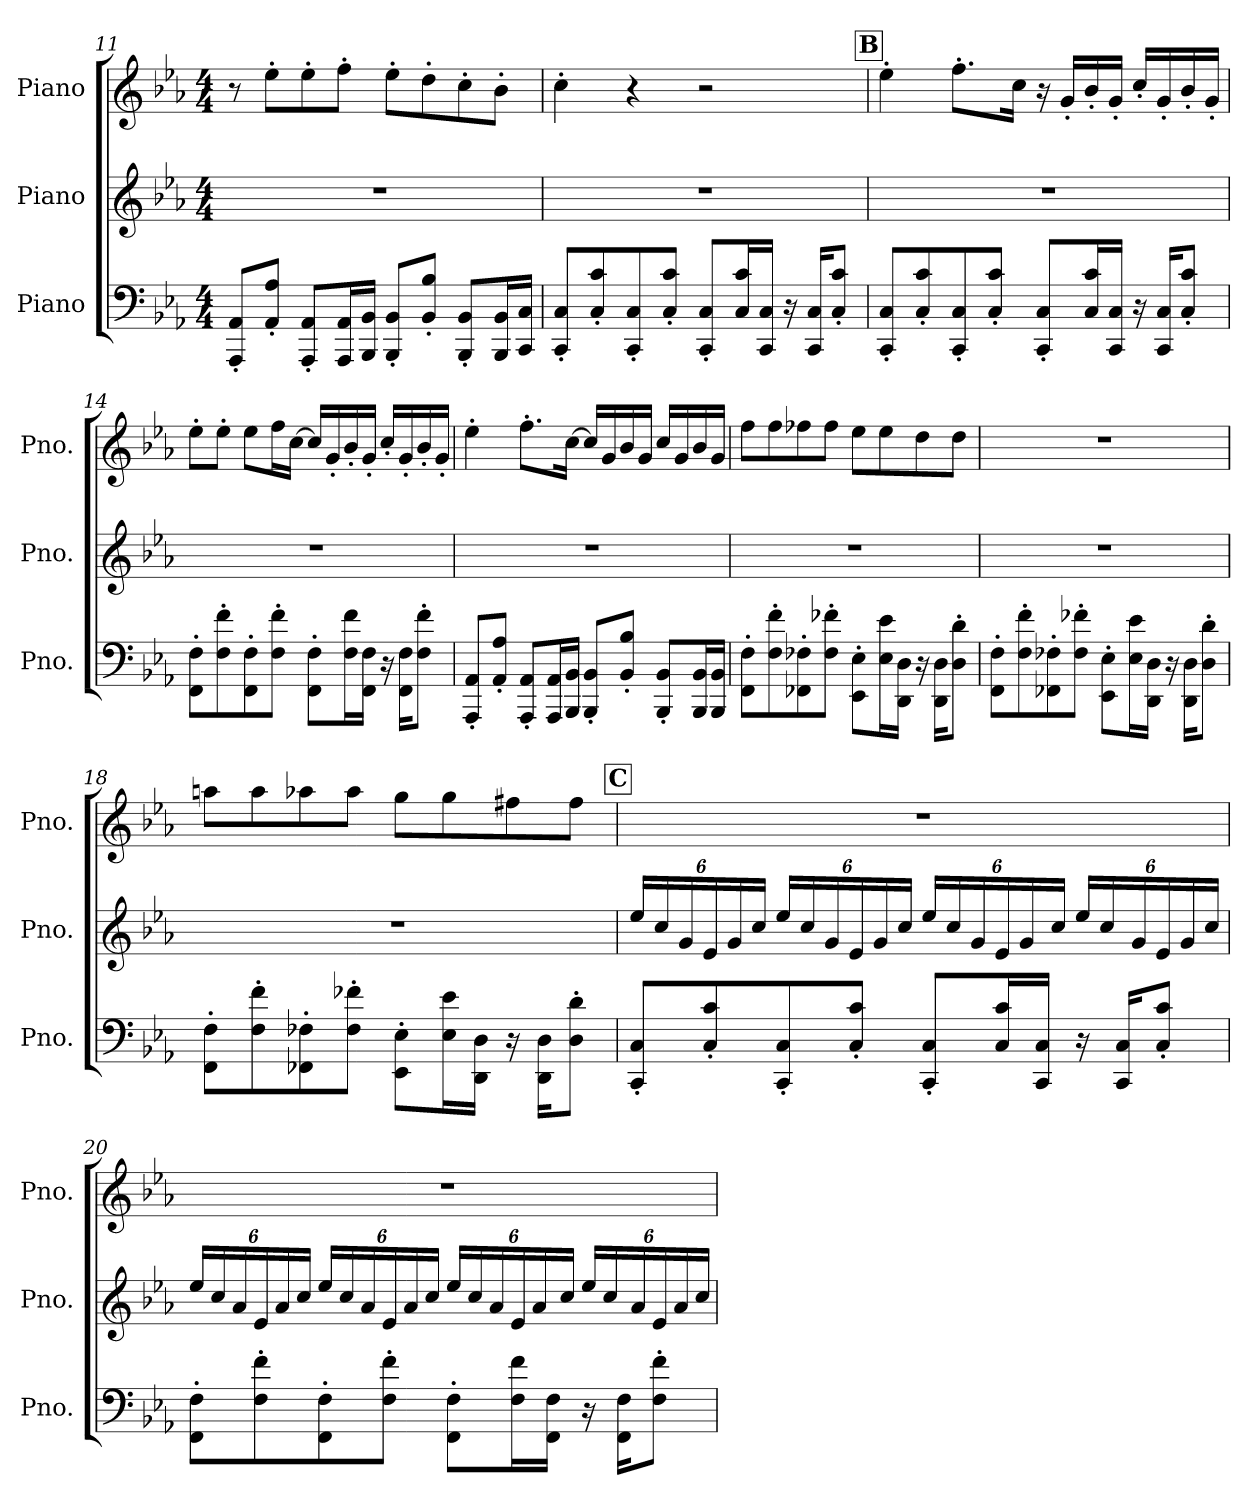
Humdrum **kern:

**kern	**kern	**kern
*part3	*part2	*part1
*staff3	*staff2	*staff1
*I"Piano	*I"Piano	*I"Piano
*I'Pno.	*I'Pno.	*I'Pno.
*clefF4	*clefG2	*clefG2
*k[b-e-a-]	*k[b-e-a-]	*k[b-e-a-]
*M4/4	*M4/4	*M4/4
=11	=11	=11
8AAA-/' 8AA-/'L	1r	8r
8AA-/' 8A-/'J	.	8ee-'\L
8AAA-/' 8AA-/'L	.	8ee-'\
16AAA-/ 16AA-/L	.	8ff'\J
16BBB-/ 16BB-/JJ	.	.
8BBB-/' 8BB-/'L	.	8ee-'\L
8BB-/' 8B-/'J	.	8dd'\
8BBB-/' 8BB-/'L	.	8cc'\
16BBB-/ 16BB-/L	.	8b-'\J
16CC/ 16C/JJ	.	.
=12	=12	=12
8CC/' 8C/'L	1r	4cc'\
8C/' 8c/'	.	.
8CC/' 8C/'	.	4r
8C/' 8c/'J	.	.
8CC/' 8C/'L	.	2r
16C/ 16c/L	.	.
16CC/ 16C/JJ	.	.
16r	.	.
16CC/ 16C/KL	.	.
8C/' 8c/'J	.	.
!!LO:REH:place=s1:a:B:fs=14:t=B
=13	=13	=13
8CC/' 8C/'L	1r	4ee-'\
8C/' 8c/'	.	.
8CC/' 8C/'	.	8.ff'\L
8C/' 8c/'J	.	.
.	.	16cc\Jk
8CC/' 8C/'L	.	16r
.	.	16g'/LL
16C/ 16c/L	.	16b-'/
16CC/ 16C/JJ	.	16g'/JJ
16r	.	16cc'/LL
16CC/ 16C/KL	.	16g'/
8C/' 8c/'J	.	16b-'/
.	.	16g'/JJ
!!LO:LB:g=z
=14	=14	=14
8FF\' 8F\'L	1r	8ee-'\L
8F\' 8f\'	.	8ee-'\J
8FF\' 8F\'	.	8ee-\L
8F\' 8f\'J	.	16ff\L
.	.	[16cc\JJ
8FF\' 8F\'L	.	16cc/LL]
.	.	16g'/
16F\ 16f\L	.	16b-'/
16FF\ 16F\JJ	.	16g'/JJ
16r	.	16cc'/LL
16FF\ 16F\KL	.	16g'/
8F\' 8f\'J	.	16b-'/
.	.	16g'/JJ
=15	=15	=15
8AAA-/' 8AA-/'L	1r	4ee-'\
8AA-/' 8A-/'J	.	.
8AAA-/' 8AA-/'L	.	8.ff'\L
16AAA-/ 16AA-/L	.	.
16BBB-/ 16BB-/JJ	.	[16cc\Jk
8BBB-/' 8BB-/'L	.	16cc/LL]
.	.	16g/
8BB-/' 8B-/'J	.	16b-/
.	.	16g/JJ
8BBB-/' 8BB-/'L	.	16cc/LL
.	.	16g/
16BBB-/ 16BB-/L	.	16b-/
16BBB-/ 16BB-/JJ	.	16g/JJ
=16	=16	=16
8FF\' 8F\'L	1r	8ff\L
8F\' 8f\'	.	8ff\
8FF-X\' 8F-X\'	.	8ff-X\
8F-\' 8f-X\'J	.	8ff-\J
8EE-\' 8E-\'L	.	8ee-\L
16E-\ 16e-\L	.	8ee-\
16DD\ 16D\JJ	.	.
16r	.	8dd\
16DD\ 16D\KL	.	.
8D\' 8d\'J	.	8dd\J
!!LO:PB:g=z
=17	=17	=17
8FF\' 8F\'L	1r	1r
8F\' 8f\'	.	.
8FF-X\' 8F-X\'	.	.
8F-\' 8f-X\'J	.	.
8EE-\' 8E-\'L	.	.
16E-\ 16e-\L	.	.
16DD\ 16D\JJ	.	.
16r	.	.
16DD\ 16D\KL	.	.
8D\' 8d\'J	.	.
=18	=18	=18
8FF\' 8F\'L	1r	8aan\L
8F\' 8f\'	.	8aa\
8FF-X\' 8F-X\'	.	8aa-X\
8F-\' 8f-X\'J	.	8aa-\J
8EE-\' 8E-\'L	.	8gg\L
16E-\ 16e-\L	.	8gg\
16DD\ 16D\JJ	.	.
16r	.	8ff#X\
16DD\ 16D\KL	.	.
8D\' 8d\'J	.	8ff#\J
!!LO:REH:place=s1:a:B:fs=14:t=C
=19	=19	=19
*	*Xbrackettup	*
8CC/' 8C/'L	24ee-/LL	1r
.	24cc/	.
.	24g/	.
8C/' 8c/'	24e-/	.
.	24g/	.
.	24cc/JJ	.
8CC/' 8C/'	24ee-/LL	.
.	24cc/	.
.	24g/	.
8C/' 8c/'J	24e-/	.
.	24g/	.
.	24cc/JJ	.
8CC/' 8C/'L	24ee-/LL	.
.	24cc/	.
.	24g/	.
16C/ 16c/L	24e-/	.
.	24g/	.
16CC/ 16C/JJ	.	.
.	24cc/JJ	.
16r	24ee-/LL	.
.	24cc/	.
16CC/ 16C/KL	.	.
.	24g/	.
8C/' 8c/'J	24e-/	.
.	24g/	.
.	24cc/JJ	.
!!LO:LB:g=z
=20	=20	=20
8FF\' 8F\'L	24ee-/LL	1r
.	24cc/	.
.	24a-/	.
8F\' 8f\'	24e-/	.
.	24a-/	.
.	24cc/JJ	.
8FF\' 8F\'	24ee-/LL	.
.	24cc/	.
.	24a-/	.
8F\' 8f\'J	24e-/	.
.	24a-/	.
.	24cc/JJ	.
8FF\' 8F\'L	24ee-/LL	.
.	24cc/	.
.	24a-/	.
16F\ 16f\L	24e-/	.
.	24a-/	.
16FF\ 16F\JJ	.	.
.	24cc/JJ	.
16r	24ee-/LL	.
.	24cc/	.
16FF\ 16F\KL	.	.
.	24a-/	.
8F\' 8f\'J	24e-/	.
.	24a-/	.
.	24cc/JJ	.
=	=	=
*-	*-	*-
